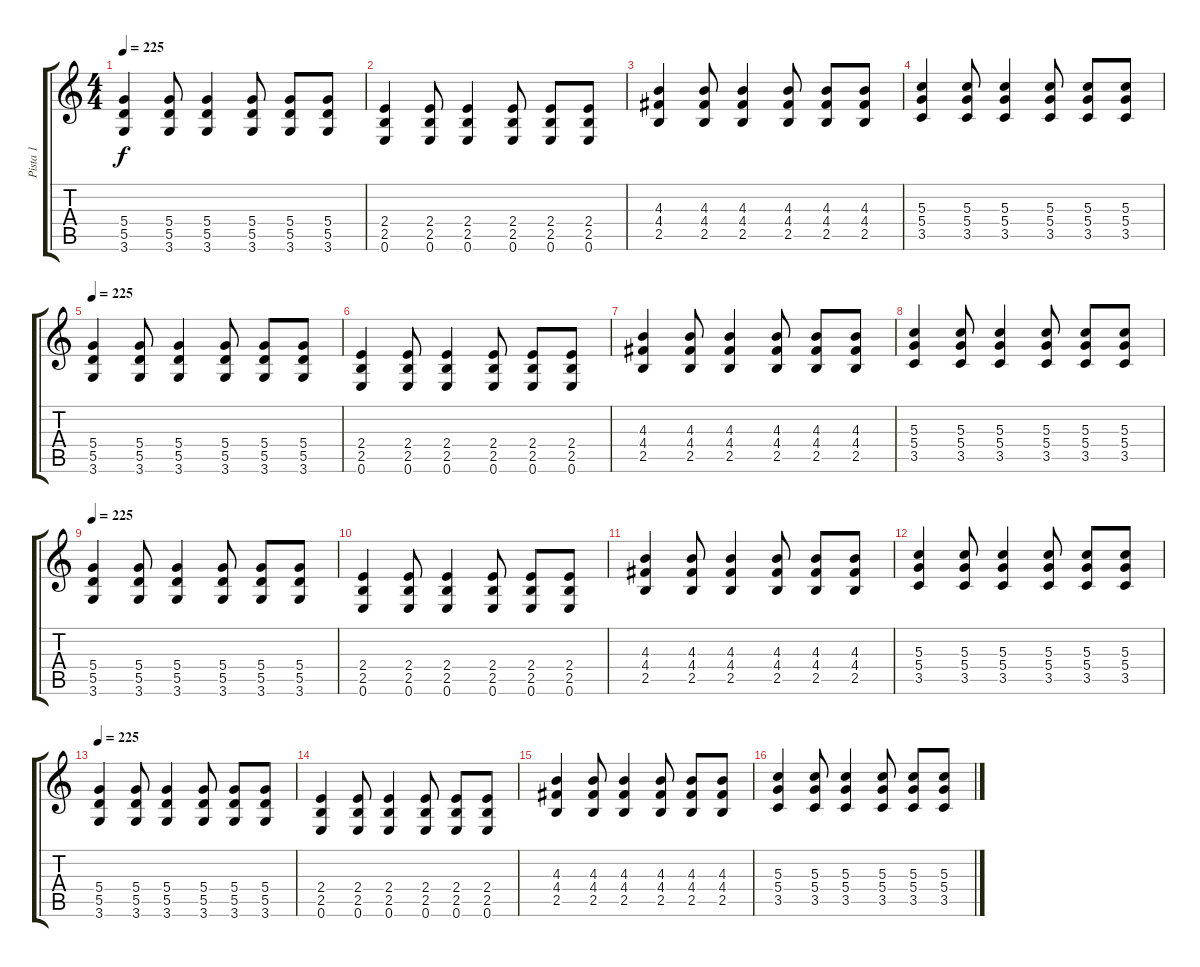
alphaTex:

\track ("Pista 1" "Pista 1") {instrument acousticguitarsteel}
\staff {score tabs}
\tuning (E4 B3 G3 D3 A2 E2) {hide}
\ts (4 4)
\tempo 225
\clef g2
\ks c
(5.4 5.5 3.6).4{dy f} (5.4 5.5 3.6).8 (5.4 5.5 3.6).4 (5.4 5.5 3.6).8 (5.4 5.5 3.6).8 (5.4 5.5 3.6).8 |
(2.4 2.5 0.6).4 (2.4 2.5 0.6).8 (2.4 2.5 0.6).4 (2.4 2.5 0.6).8 (2.4 2.5 0.6).8 (2.4 2.5 0.6).8 |
(4.3 4.4 2.5).4 (4.3 4.4 2.5).8 (4.3 4.4 2.5).4 (4.3 4.4 2.5).8 (4.3 4.4 2.5).8 (4.3 4.4 2.5).8 |
(5.3 5.4 3.5).4 (5.3 5.4 3.5).8 (5.3 5.4 3.5).4 (5.3 5.4 3.5).8 (5.3 5.4 3.5).8 (5.3 5.4 3.5).8 |
\tempo 225
(5.4 5.5 3.6).4 (5.4 5.5 3.6).8 (5.4 5.5 3.6).4 (5.4 5.5 3.6).8 (5.4 5.5 3.6).8 (5.4 5.5 3.6).8 |
(2.4 2.5 0.6).4 (2.4 2.5 0.6).8 (2.4 2.5 0.6).4 (2.4 2.5 0.6).8 (2.4 2.5 0.6).8 (2.4 2.5 0.6).8 |
(4.3 4.4 2.5).4 (4.3 4.4 2.5).8 (4.3 4.4 2.5).4 (4.3 4.4 2.5).8 (4.3 4.4 2.5).8 (4.3 4.4 2.5).8 |
(5.3 5.4 3.5).4 (5.3 5.4 3.5).8 (5.3 5.4 3.5).4 (5.3 5.4 3.5).8 (5.3 5.4 3.5).8 (5.3 5.4 3.5).8 |
\tempo 225
(5.4 5.5 3.6).4 (5.4 5.5 3.6).8 (5.4 5.5 3.6).4 (5.4 5.5 3.6).8 (5.4 5.5 3.6).8 (5.4 5.5 3.6).8 |
(2.4 2.5 0.6).4 (2.4 2.5 0.6).8 (2.4 2.5 0.6).4 (2.4 2.5 0.6).8 (2.4 2.5 0.6).8 (2.4 2.5 0.6).8 |
(4.3 4.4 2.5).4 (4.3 4.4 2.5).8 (4.3 4.4 2.5).4 (4.3 4.4 2.5).8 (4.3 4.4 2.5).8 (4.3 4.4 2.5).8 |
(5.3 5.4 3.5).4 (5.3 5.4 3.5).8 (5.3 5.4 3.5).4 (5.3 5.4 3.5).8 (5.3 5.4 3.5).8 (5.3 5.4 3.5).8 |
\tempo 225
(5.4 5.5 3.6).4 (5.4 5.5 3.6).8 (5.4 5.5 3.6).4 (5.4 5.5 3.6).8 (5.4 5.5 3.6).8 (5.4 5.5 3.6).8 |
(2.4 2.5 0.6).4 (2.4 2.5 0.6).8 (2.4 2.5 0.6).4 (2.4 2.5 0.6).8 (2.4 2.5 0.6).8 (2.4 2.5 0.6).8 |
(4.3 4.4 2.5).4 (4.3 4.4 2.5).8 (4.3 4.4 2.5).4 (4.3 4.4 2.5).8 (4.3 4.4 2.5).8 (4.3 4.4 2.5).8 |
(5.3 5.4 3.5).4 (5.3 5.4 3.5).8 (5.3 5.4 3.5).4 (5.3 5.4 3.5).8 (5.3 5.4 3.5).8 (5.3 5.4 3.5).8
